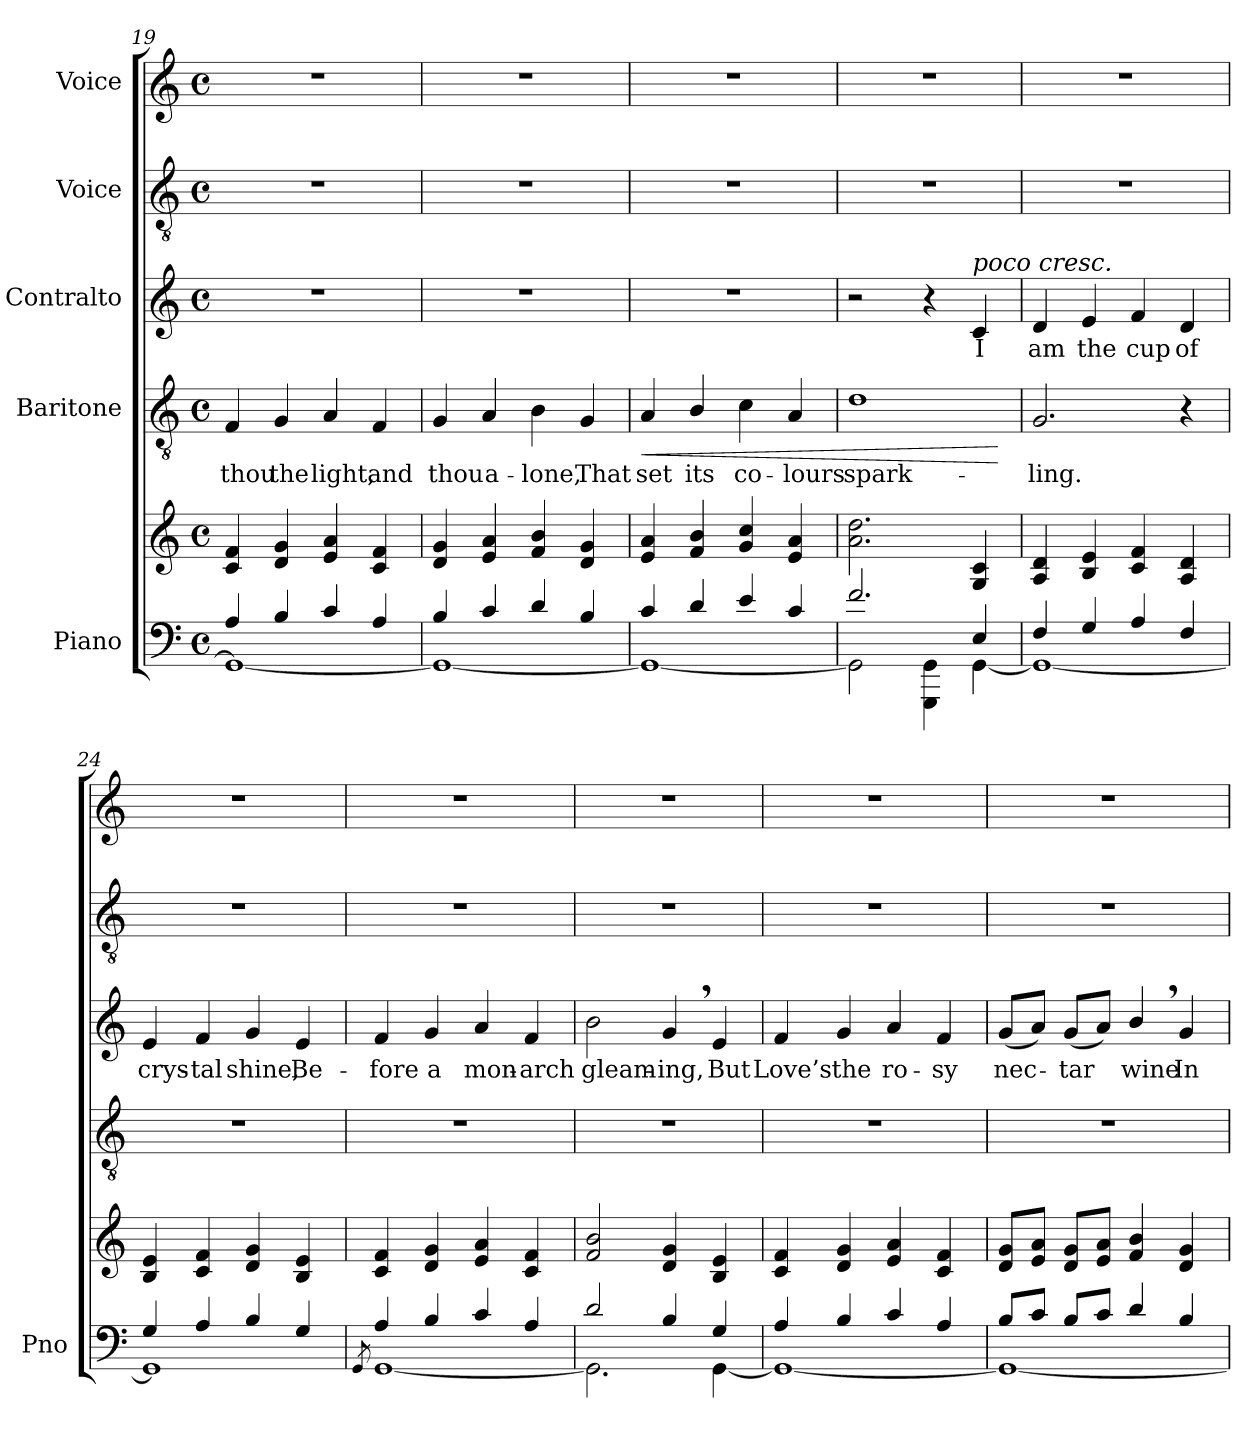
**kern	**kern	**kern	**text	**dynam	**kern	**text	**kern	**kern
*part5	*part5	*part4	*part4	*part4	*part3	*part3	*part2	*part1
*staff6	*staff5	*staff4	*staff4	*staff4	*staff3	*staff3	*staff2	*staff1
*I"Piano	*	*I"Baritone	*	*	*I"Contralto	*	*I"Voice	*I"Voice
*I'Pno	*	*	*	*	*	*	*	*
*clefF4	*clefG2	*clefGv2	*	*	*clefG2	*	*clefGv2	*clefG2
*k[]	*k[]	*k[]	*	*	*k[]	*	*k[]	*k[]
*M4/4	*M4/4	*M4/4	*	*	*M4/4	*	*M4/4	*M4/4
*met(c)	*met(c)	*met(c)	*	*	*met(c)	*	*met(c)	*met(c)
=19	=19	=19	=19	=19	=19	=19	=19	=19
*^	*	*	*	*	*	*	*	*
4A/	1GG_	4c/ 4f/	4F/	thou	.	1r	.	1r	1r
4B/	.	4d/ 4g/	4G/	the	.	.	.	.	.
4c/	.	4e/ 4a/	4A/	light,	.	.	.	.	.
4A/	.	4c/ 4f/	4F/	and	.	.	.	.	.
=20	=20	=20	=20	=20	=20	=20	=20	=20	=20
4B/	1GG_	4d/ 4g/	4G/	thou	.	1r	.	1r	1r
4c/	.	4e/ 4a/	4A/	a-	.	.	.	.	.
4d/	.	4f/ 4b/	4B\	-lone,	.	.	.	.	.
4B/	.	4d/ 4g/	4G/	That	.	.	.	.	.
=21	=21	=21	=21	=21	=21	=21	=21	=21	=21
!	!	!	!LO:TX:a:color=#FFFFFF:t=.	!	!	!	!	!	!
!	!	!LO:TX:a:color=#FFFFFF:t=.	!	!	!	!	!	!	!
!LO:TX:a:color=#FFFFFF:t=.	!	!	!	!	!	!	!	!	!
!	!	!	!	!	!LO:HP:b	!	!	!	!
4c/	1GG_	4e/ 4a/	4A/	set	<	1r	.	1r	1r
4d/	.	4f/ 4b/	4B/	its	.	.	.	.	.
4e/	.	4g/ 4cc/	4c\	co-	.	.	.	.	.
4c/	.	4e/ 4a/	4A/	-lours	.	.	.	.	.
=22	=22	=22	=22	=22	=22	=22	=22	=22	=22
*	*	*	*^	*	*	*	*	*	*
2.f/	2GG\]	2.a\ 2.dd\	1d	2ryy	spark-	.	2r	.	1r	1r
.	4GGG\ 4GG\	.	.	2ryy	.	.	4r	.	.	.
!	!	!	!	!	!	!	!LO:TX:a:i:t=poco cresc.	!	!	!
4E/	[4GG\	4G/ 4c/	.	.	.	.	4c/	I	.	.
*v	*v	*	*v	*v	*	*	*	*	*	*
.	.	.	.	[	.	.	.	.
=23	=23	=23	=23	=23	=23	=23	=23	=23
*^	*	*	*	*	*	*	*	*
4F/	1GG_	4A/ 4d/	2.G/	-ling.	.	4d/	am	1r	1r
4G/	.	4B/ 4e/	.	.	.	4e/	the	.	.
4A/	.	4c/ 4f/	.	.	.	4f/	cup	.	.
4F/	.	4A/ 4d/	4r	.	.	4d/	of	.	.
=24	=24	=24	=24	=24	=24	=24	=24	=24	=24
!	!	!	!	!	!	!LO:TX:a:color=#FFFFFF:t=.	!	!	!
!	!	!	!LO:TX:a:color=#FFFFFF:t=.	!	!	!	!	!	!
4G/	1GG]	4B/ 4e/	1r	.	.	4e/	crys-	1r	1r
4A/	.	4c/ 4f/	.	.	.	4f/	-tal	.	.
4B/	.	4d/ 4g/	.	.	.	4g/	shine,	.	.
4G/	.	4B/ 4e/	.	.	.	4e/	Be-	.	.
=25	=25	=25	=25	=25	=25	=25	=25	=25	=25
8qGG/	.	.	.	.	.	.	.	.	.
4A/	[1GG	4c/ 4f/	1r	.	.	4f/	-fore	1r	1r
4B/	.	4d/ 4g/	.	.	.	4g/	a	.	.
4c/	.	4e/ 4a/	.	.	.	4a/	mon-	.	.
4A/	.	4c/ 4f/	.	.	.	4f/	-arch	.	.
=26	=26	=26	=26	=26	=26	=26	=26	=26	=26
!	!	!LO:TX:a:color=#FFFFFF:t=.	!	!	!	!	!	!	!
!LO:TX:a:color=#FFFFFF:t=.	!	!	!	!	!	!	!	!	!
2d/	2.GG\]	2f/ 2b/	1r	.	.	2b\	gleam-	1r	1r
4B/	.	4d/ 4g/	.	.	.	4g,/	-ing,	.	.
4G/	[4GG\	4B/ 4e/	.	.	.	4e/	But	.	.
=27	=27	=27	=27	=27	=27	=27	=27	=27	=27
!	!	!	!	!	!	!LO:TX:a:color=#FFFFFF:t=.	!	!	!
!	!	!	!LO:TX:a:color=#FFFFFF:t=.	!	!	!	!	!	!
4A/	1GG_	4c/ 4f/	1r	.	.	4f/	Love’s	1r	1r
4B/	.	4d/ 4g/	.	.	.	4g/	the	.	.
4c/	.	4e/ 4a/	.	.	.	4a/	ro-	.	.
4A/	.	4c/ 4f/	.	.	.	4f/	-sy	.	.
=28	=28	=28	=28	=28	=28	=28	=28	=28	=28
8B/L	1GG_	8d/ 8g/L	1r	.	.	(8g/L	nec-	1r	1r
8c/J	.	8e/ 8a/J	.	.	.	8a/J)	.	.	.
8B/L	.	8d/ 8g/L	.	.	.	(8g/L	-tar	.	.
8c/J	.	8e/ 8a/J	.	.	.	8a/J)	.	.	.
4d/	.	4f/ 4b/	.	.	.	4b,/	wine	.	.
4B/	.	4d/ 4g/	.	.	.	4g/	In-	.	.
*v	*v	*	*	*	*	*	*	*	*
=	=	=	=	=	=	=	=	=
*-	*-	*-	*-	*-	*-	*-	*-	*-
